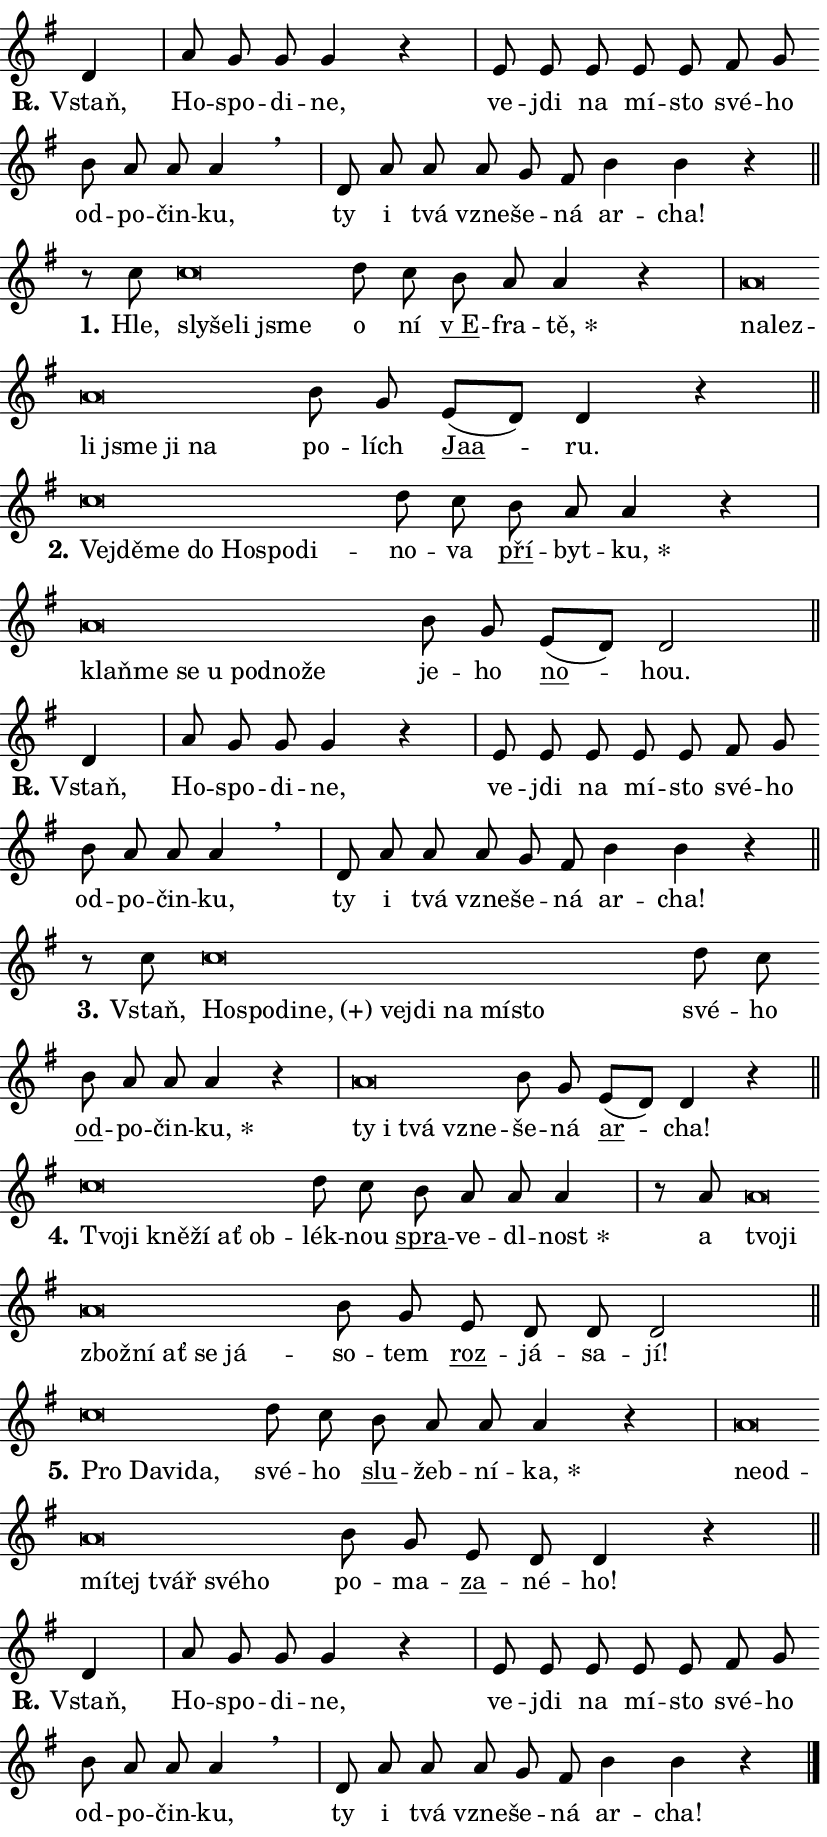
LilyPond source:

\version "2.24.0"
\header { tagline = "" }
\paper {
  indent = 0\cm
  top-margin = 0\cm
  right-margin = 0.13\cm % to fit lyric hyphens
  bottom-margin = 0\cm
  left-margin = 0\cm
  paper-width = 14\cm
  page-breaking = #ly:one-page-breaking
  system-system-spacing.basic-distance = #11
  score-system-spacing.basic-distance = #11
  ragged-last = ##f
}


%% Author: Thomas Morley
%% https://lists.gnu.org/archive/html/lilypond-user/2020-05/msg00002.html
#(define (line-position grob)
"Returns position of @var[grob} in current system:
   @code{'start}, if at first time-step
   @code{'end}, if at last time-step
   @code{'middle} otherwise
"
  (let* ((col (ly:item-get-column grob))
         (ln (ly:grob-object col 'left-neighbor))
         (rn (ly:grob-object col 'right-neighbor))
         (col-to-check-left (if (ly:grob? ln) ln col))
         (col-to-check-right (if (ly:grob? rn) rn col))
         (break-dir-left
           (and
             (ly:grob-property col-to-check-left 'non-musical #f)
             (ly:item-break-dir col-to-check-left)))
         (break-dir-right
           (and
             (ly:grob-property col-to-check-right 'non-musical #f)
             (ly:item-break-dir col-to-check-right))))
        (cond ((eqv? 1 break-dir-left) 'start)
              ((eqv? -1 break-dir-right) 'end)
              (else 'middle))))

#(define (tranparent-at-line-position vctor)
  (lambda (grob)
  "Relying on @code{line-position} select the relevant enry from @var{vctor}.
Used to determine transparency,"
    (case (line-position grob)
      ((end) (not (vector-ref vctor 0)))
      ((middle) (not (vector-ref vctor 1)))
      ((start) (not (vector-ref vctor 2))))))

noteHeadBreakVisibility =
#(define-music-function (break-visibility)(vector?)
"Makes @code{NoteHead}s transparent relying on @var{break-visibility}"
#{
  \override NoteHead.transparent =
    #(tranparent-at-line-position break-visibility)
#})

#(define delete-ledgers-for-transparent-note-heads
  (lambda (grob)
    "Reads whether a @code{NoteHead} is transparent.
If so this @code{NoteHead} is removed from @code{'note-heads} from
@var{grob}, which is supposed to be @code{LedgerLineSpanner}.
As a result ledgers are not printed for this @code{NoteHead}"
    (let* ((nhds-array (ly:grob-object grob 'note-heads))
           (nhds-list
             (if (ly:grob-array? nhds-array)
                 (ly:grob-array->list nhds-array)
                 '()))
           ;; Relies on the transparent-property being done before
           ;; Staff.LedgerLineSpanner.after-line-breaking is executed.
           ;; This is fragile ...
           (to-keep
             (remove
               (lambda (nhd)
                 (ly:grob-property nhd 'transparent #f))
               nhds-list)))
      ;; TODO find a better method to iterate over grob-arrays, similiar
      ;; to filter/remove etc for lists
      ;; For now rebuilt from scratch
      (set! (ly:grob-object grob 'note-heads)  '())
      (for-each
        (lambda (nhd)
          (ly:pointer-group-interface::add-grob grob 'note-heads nhd))
        to-keep))))

squashNotes = {
  \override NoteHead.X-extent = #'(-0.2 . 0.2)
  \override NoteHead.Y-extent = #'(-0.75 . 0)
  \override NoteHead.stencil =
    #(lambda (grob)
       (let ((pos (ly:grob-property grob 'staff-position)))
         (begin
           (if (< pos -7) (display "ERROR: Lower brevis then expected\n") (display ""))
           (if (<= pos -6) ly:text-interface::print ly:note-head::print))))
}
unSquashNotes = {
  \revert NoteHead.X-extent
  \revert NoteHead.Y-extent
  \revert NoteHead.stencil
}

hideNotes = \noteHeadBreakVisibility #begin-of-line-visible
unHideNotes = \noteHeadBreakVisibility #all-visible

% work-around for resetting accidentals
% https://lilypond.org/doc/v2.23/Documentation/notation/displaying-rhythms#unmetered-music
cadenzaMeasure = {
  \cadenzaOff
  \partial 1024 s1024
  \cadenzaOn
}

#(define-markup-command (accent layout props text) (markup?)
  "Underline accented syllable"
  (interpret-markup layout props
    #{\markup \override #'(offset . 4.3) \underline { #text }#}))

responsum = \markup \concat {
  "R" \hspace #-1.05 \path #0.1 #'((moveto 0 0.07) (lineto 0.9 0.8)) \hspace #0.05 "."
}

spaceSize = #0.6828661417322834 % exact space size for TeX Gyre Schola

\layout {
  \context {
    \Staff
    \remove "Time_signature_engraver"
    \override LedgerLineSpanner.after-line-breaking = #delete-ledgers-for-transparent-note-heads
  }
  \context {
    \Lyrics {
      \override LyricSpace.minimum-distance = \spaceSize
      \override LyricText.font-name = #"TeX Gyre Schola"
      \override LyricText.font-size = 1
      \override StanzaNumber.font-name = #"TeX Gyre Schola Bold"
      \override StanzaNumber.font-size = 1
    }
  }
  \context {
    \Score 
    \override NoteHead.text =
      #(lambda (grob) 
        (let ((pos (ly:grob-property grob 'staff-position)))
          #{\markup {
            \combine
              \halign #-0.55 \raise #(if (= pos -6) 0 0.5) \override #'(thickness . 2) \draw-line #'(3.2 . 0)
              \musicglyph "noteheads.sM1"
          }#}))
  }
}

% magnetic-lyrics.ily
%
%   written by
%     Jean Abou Samra <jean@abou-samra.fr>
%     Werner Lemberg <wl@gnu.org>
%
%   adapted by
%     Jiri Hon <jiri.hon@gmail.com>
%
% Version 2022-Apr-15

% https://www.mail-archive.com/lilypond-user@gnu.org/msg149350.html

#(define (Left_hyphen_pointer_engraver context)
   "Collect syllable-hyphen-syllable occurrences in lyrics and store
them in properties.  This engraver only looks to the left.  For
example, if the lyrics input is @code{foo -- bar}, it does the
following.

@itemize @bullet
@item
Set the @code{text} property of the @code{LyricHyphen} grob between
@q{foo} and @q{bar} to @code{foo}.

@item
Set the @code{left-hyphen} property of the @code{LyricText} grob with
text @q{foo} to the @code{LyricHyphen} grob between @q{foo} and
@q{bar}.
@end itemize

Use this auxiliary engraver in combination with the
@code{lyric-@/text::@/apply-@/magnetic-@/offset!} hook."
   (let ((hyphen #f)
         (text #f))
     (make-engraver
      (acknowledgers
       ((lyric-syllable-interface engraver grob source-engraver)
        (set! text grob)))
      (end-acknowledgers
       ((lyric-hyphen-interface engraver grob source-engraver)
        ;(when (not (grob::has-interface grob 'lyric-space-interface))
          (set! hyphen grob)));)
      ((stop-translation-timestep engraver)
       (when (and text hyphen)
         (ly:grob-set-object! text 'left-hyphen hyphen))
       (set! text #f)
       (set! hyphen #f)))))

#(define (lyric-text::apply-magnetic-offset! grob)
   "If the space between two syllables is less than the value in
property @code{LyricText@/.details@/.squash-threshold}, move the right
syllable to the left so that it gets concatenated with the left
syllable.

Use this function as a hook for
@code{LyricText@/.after-@/line-@/breaking} if the
@code{Left_@/hyphen_@/pointer_@/engraver} is active."
   (let ((hyphen (ly:grob-object grob 'left-hyphen #f)))
     (when hyphen
       (let ((left-text (ly:spanner-bound hyphen LEFT)))
         (when (grob::has-interface left-text 'lyric-syllable-interface)
           (let* ((common (ly:grob-common-refpoint grob left-text X))
                  (this-x-ext (ly:grob-extent grob common X))
                  (left-x-ext
                   (begin
                     ;; Trigger magnetism for left-text.
                     (ly:grob-property left-text 'after-line-breaking)
                     (ly:grob-extent left-text common X)))
                  ;; `delta` is the gap width between two syllables.
                  (delta (- (interval-start this-x-ext)
                            (interval-end left-x-ext)))
                  (details (ly:grob-property grob 'details))
                  (threshold (assoc-get 'squash-threshold details 0.2)))
             (when (< delta threshold)
               (let* (;; We have to manipulate the input text so that
                      ;; ligatures crossing syllable boundaries are not
                      ;; disabled.  For languages based on the Latin
                      ;; script this is essentially a beautification.
                      ;; However, for non-Western scripts it can be a
                      ;; necessity.
                      (lt (ly:grob-property left-text 'text))
                      (rt (ly:grob-property grob 'text))
                      (is-space (grob::has-interface hyphen 'lyric-space-interface))
                      (space (if is-space " " ""))
                      (extra-delta (if is-space spaceSize 0))
                      ;; Append new syllable.
                      (ltrt-space (if (and (string? lt) (string? rt))
                                (string-append lt space rt)
                                (make-concat-markup (list lt space rt))))
                      ;; Right-align `ltrt` to the right side.
                      (ltrt-space-markup (grob-interpret-markup
                               grob
                               (make-translate-markup
                                (cons (interval-length this-x-ext) 0)
                                (make-right-align-markup ltrt-space)))))
                 (begin
                   ;; Don't print `left-text`.
                   (ly:grob-set-property! left-text 'stencil #f)
                   ;; Set text and stencil (which holds all collected
                   ;; syllables so far) and shift it to the left.
                   (ly:grob-set-property! grob 'text ltrt-space)
                   (ly:grob-set-property! grob 'stencil ltrt-space-markup)
                   (ly:grob-translate-axis! grob (- (- delta extra-delta)) X))))))))))


#(define (lyric-hyphen::displace-bounds-first grob)
   ;; Make very sure this callback isn't triggered too early.
   (let ((left (ly:spanner-bound grob LEFT))
         (right (ly:spanner-bound grob RIGHT)))
     (ly:grob-property left 'after-line-breaking)
     (ly:grob-property right 'after-line-breaking)
     (ly:lyric-hyphen::print grob)))

squashThreshold = #0.4

\layout {
  \context {
    \Lyrics
    \consists #Left_hyphen_pointer_engraver
    \override LyricText.after-line-breaking =
      #lyric-text::apply-magnetic-offset!
    \override LyricHyphen.stencil = #lyric-hyphen::displace-bounds-first
    \override LyricText.details.squash-threshold = \squashThreshold
    \override LyricHyphen.minimum-distance = 0
    \override LyricHyphen.minimum-length = \squashThreshold
  }
}

squashText = \override LyricText.details.squash-threshold = 9999
unSquashText = \override LyricText.details.squash-threshold = \squashThreshold

leftText = \override LyricText.self-alignment-X = #LEFT
unLeftText = \revert LyricText.self-alignment-X

starOffset = #(lambda (grob) 
                (let ((x_offset (ly:self-alignment-interface::aligned-on-x-parent grob)))
                  (if (= x_offset 0) 0 (+ x_offset 1.2))))

star = #(define-music-function (syllable)(string?)
"Append star separator at the end of a syllable"
#{
  \once \override LyricText.X-offset = #starOffset
  \lyricmode { \markup {
    #syllable
    \override #'((font-name . "TeX Gyre Schola Bold")) \hspace #0.2 \lower #0.65 \larger "*"
  } }
#})

starAccent = #(define-music-function (syllable)(string?)
"Append star separator at the end of a syllable and make accent"
#{
  \once \override LyricText.X-offset = #starOffset
  \lyricmode { \markup {
    \accent #syllable
    \override #'((font-name . "TeX Gyre Schola Bold")) \hspace #0.2 \lower #0.65 \larger "*"
  } }
#})

breath = #(define-music-function (syllable)(string?)
"Append breathing indicator at the end of a syllable"
#{
  \lyricmode { \markup { #syllable "+" } }
#})

optionalBreath = #(define-music-function (syllable)(string?)
"Append optional breathing indicator at the end of a syllable"
#{
  \lyricmode { \markup { #syllable "(+)" } }
#})


\score {
    <<
        \new Voice = "melody" { \cadenzaOn \key g \major \relative { d'4 \cadenzaMeasure \bar "|" a'8 g g g4 r \cadenzaMeasure \bar "|" e8 e e e e \bar "" fis g \bar "" b a a a4 \breathe \cadenzaMeasure \bar "|" d,8 a' a \bar "" a g fis b4 b r \cadenzaMeasure \bar "||" \break } }
        \new Lyrics \lyricsto "melody" { \lyricmode { \set stanza = \responsum
Vstaň, Ho -- spo -- di -- ne, ve -- jdi na mí -- sto své -- ho od -- po -- čin -- ku, ty i tvá vzne -- še -- ná ar -- cha! } }
    >>
    \layout {}
}

\score {
    <<
        \new Voice = "melody" { \cadenzaOn \key g \major \relative { r8 c''8 \squashNotes c\breve*1/16 \hideNotes \breve*1/16 \bar "" \breve*1/16 \breve*1/16 \bar "" \unHideNotes \unSquashNotes d8 c \bar "" b a a4 r \cadenzaMeasure \bar "|" \squashNotes a\breve*1/16 \hideNotes \breve*1/16 \bar "" \breve*1/16 \bar "" \breve*1/16 \bar "" \breve*1/16 \breve*1/16 \bar "" \unHideNotes \unSquashNotes b8 g \bar "" e[( d)] d4 r \cadenzaMeasure \bar "||" \break } }
        \new Lyrics \lyricsto "melody" { \lyricmode { \set stanza = "1."
Hle, \leftText sly -- \squashText še -- li jsme \unLeftText \unSquashText o ní \markup \accent "v E" -- fra -- \star tě, \leftText na -- \squashText lez -- li jsme ji na \unLeftText \unSquashText po -- lích \markup \accent Jaa -- ru. } }
    >>
    \layout {}
}

\score {
    <<
        \new Voice = "melody" { \cadenzaOn \key g \major \relative { \squashNotes c''\breve*1/16 \hideNotes \breve*1/16 \bar "" \breve*1/16 \bar "" \breve*1/16 \bar "" \breve*1/16 \bar "" \breve*1/16 \breve*1/16 \bar "" \unHideNotes \unSquashNotes d8 c \bar "" b a a4 r \cadenzaMeasure \bar "|" \squashNotes a\breve*1/16 \hideNotes \breve*1/16 \bar "" \breve*1/16 \bar "" \breve*1/16 \bar "" \breve*1/16 \bar "" \breve*1/16 \breve*1/16 \bar "" \unHideNotes \unSquashNotes b8 g \bar "" e[( d)] d2 \cadenzaMeasure \bar "||" \break } }
        \new Lyrics \lyricsto "melody" { \lyricmode { \set stanza = "2."
\leftText Ve -- \squashText jdě -- me do Ho -- spo -- di -- \unLeftText \unSquashText no -- va \markup \accent pří -- byt -- \star ku, \leftText klaň -- \squashText me se u pod -- no -- že \unLeftText \unSquashText je -- ho \markup \accent no -- hou. } }
    >>
    \layout {}
}

\score {
    <<
        \new Voice = "melody" { \cadenzaOn \key g \major \relative { d'4 \cadenzaMeasure \bar "|" a'8 g g g4 r \cadenzaMeasure \bar "|" e8 e e e e \bar "" fis g \bar "" b a a a4 \breathe \cadenzaMeasure \bar "|" d,8 a' a \bar "" a g fis b4 b r \cadenzaMeasure \bar "||" \break } }
        \new Lyrics \lyricsto "melody" { \lyricmode { \set stanza = \responsum
Vstaň, Ho -- spo -- di -- ne, ve -- jdi na mí -- sto své -- ho od -- po -- čin -- ku, ty i tvá vzne -- še -- ná ar -- cha! } }
    >>
    \layout {}
}

\score {
    <<
        \new Voice = "melody" { \cadenzaOn \key g \major \relative { r8 c''8 \squashNotes c\breve*1/16 \hideNotes \breve*1/16 \bar "" \breve*1/16 \bar "" \breve*1/16 \bar "" \breve*1/16 \bar "" \breve*1/16 \bar "" \breve*1/16 \bar "" \breve*1/16 \breve*1/16 \bar "" \unHideNotes \unSquashNotes d8 c \bar "" b a a a4 r \cadenzaMeasure \bar "|" \squashNotes a\breve*1/16 \hideNotes \breve*1/16 \bar "" \breve*1/16 \breve*1/16 \bar "" \unHideNotes \unSquashNotes b8 g \bar "" e[( d)] d4 r \cadenzaMeasure \bar "||" \break } }
        \new Lyrics \lyricsto "melody" { \lyricmode { \set stanza = "3."
Vstaň, \leftText Ho -- \squashText spo -- di -- \optionalBreath ne, ve -- jdi na mí -- sto \unLeftText \unSquashText své -- ho \markup \accent od -- po -- čin -- \star ku, \leftText ty \squashText i tvá vzne -- \unLeftText \unSquashText še -- ná \markup \accent ar -- cha! } }
    >>
    \layout {}
}

\score {
    <<
        \new Voice = "melody" { \cadenzaOn \key g \major \relative { \squashNotes c''\breve*1/16 \hideNotes \breve*1/16 \bar "" \breve*1/16 \bar "" \breve*1/16 \bar "" \breve*1/16 \breve*1/16 \bar "" \unHideNotes \unSquashNotes d8 c \bar "" b a a a4 \cadenzaMeasure \bar "|" r8 a8 \squashNotes a\breve*1/16 \hideNotes \breve*1/16 \bar "" \breve*1/16 \bar "" \breve*1/16 \bar "" \breve*1/16 \bar "" \breve*1/16 \breve*1/16 \bar "" \unHideNotes \unSquashNotes b8 g \bar "" e d d d2 \cadenzaMeasure \bar "||" \break } }
        \new Lyrics \lyricsto "melody" { \lyricmode { \set stanza = "4."
\leftText Tvo -- \squashText ji kně -- ží ať ob -- \unLeftText \unSquashText lék -- nou \markup \accent spra -- ve -- dl -- \star nost a \leftText tvo -- \squashText ji zbož -- ní ať se já -- \unLeftText \unSquashText so -- tem \markup \accent roz -- já -- sa -- jí! } }
    >>
    \layout {}
}

\score {
    <<
        \new Voice = "melody" { \cadenzaOn \key g \major \relative { \squashNotes c''\breve*1/16 \hideNotes \breve*1/16 \bar "" \breve*1/16 \breve*1/16 \bar "" \unHideNotes \unSquashNotes d8 c \bar "" b a a a4 r \cadenzaMeasure \bar "|" \squashNotes a\breve*1/16 \hideNotes \breve*1/16 \bar "" \breve*1/16 \bar "" \breve*1/16 \bar "" \breve*1/16 \bar "" \breve*1/16 \breve*1/16 \bar "" \unHideNotes \unSquashNotes b8 g \bar "" e d d4 r \cadenzaMeasure \bar "||" \break } }
        \new Lyrics \lyricsto "melody" { \lyricmode { \set stanza = "5."
\leftText Pro \squashText Da -- vi -- da, \unLeftText \unSquashText své -- ho \markup \accent slu -- žeb -- ní -- \star ka, \leftText ne -- \squashText od -- mí -- tej tvář své -- ho \unLeftText \unSquashText po -- ma -- \markup \accent za -- né -- ho! } }
    >>
    \layout {}
}

\score {
    <<
        \new Voice = "melody" { \cadenzaOn \key g \major \relative { d'4 \cadenzaMeasure \bar "|" a'8 g g g4 r \cadenzaMeasure \bar "|" e8 e e e e \bar "" fis g \bar "" b a a a4 \breathe \cadenzaMeasure \bar "|" d,8 a' a \bar "" a g fis b4 b r \cadenzaMeasure \bar "||" \break } \bar "|." }
        \new Lyrics \lyricsto "melody" { \lyricmode { \set stanza = \responsum
Vstaň, Ho -- spo -- di -- ne, ve -- jdi na mí -- sto své -- ho od -- po -- čin -- ku, ty i tvá vzne -- še -- ná ar -- cha! } }
    >>
    \layout {}
}
